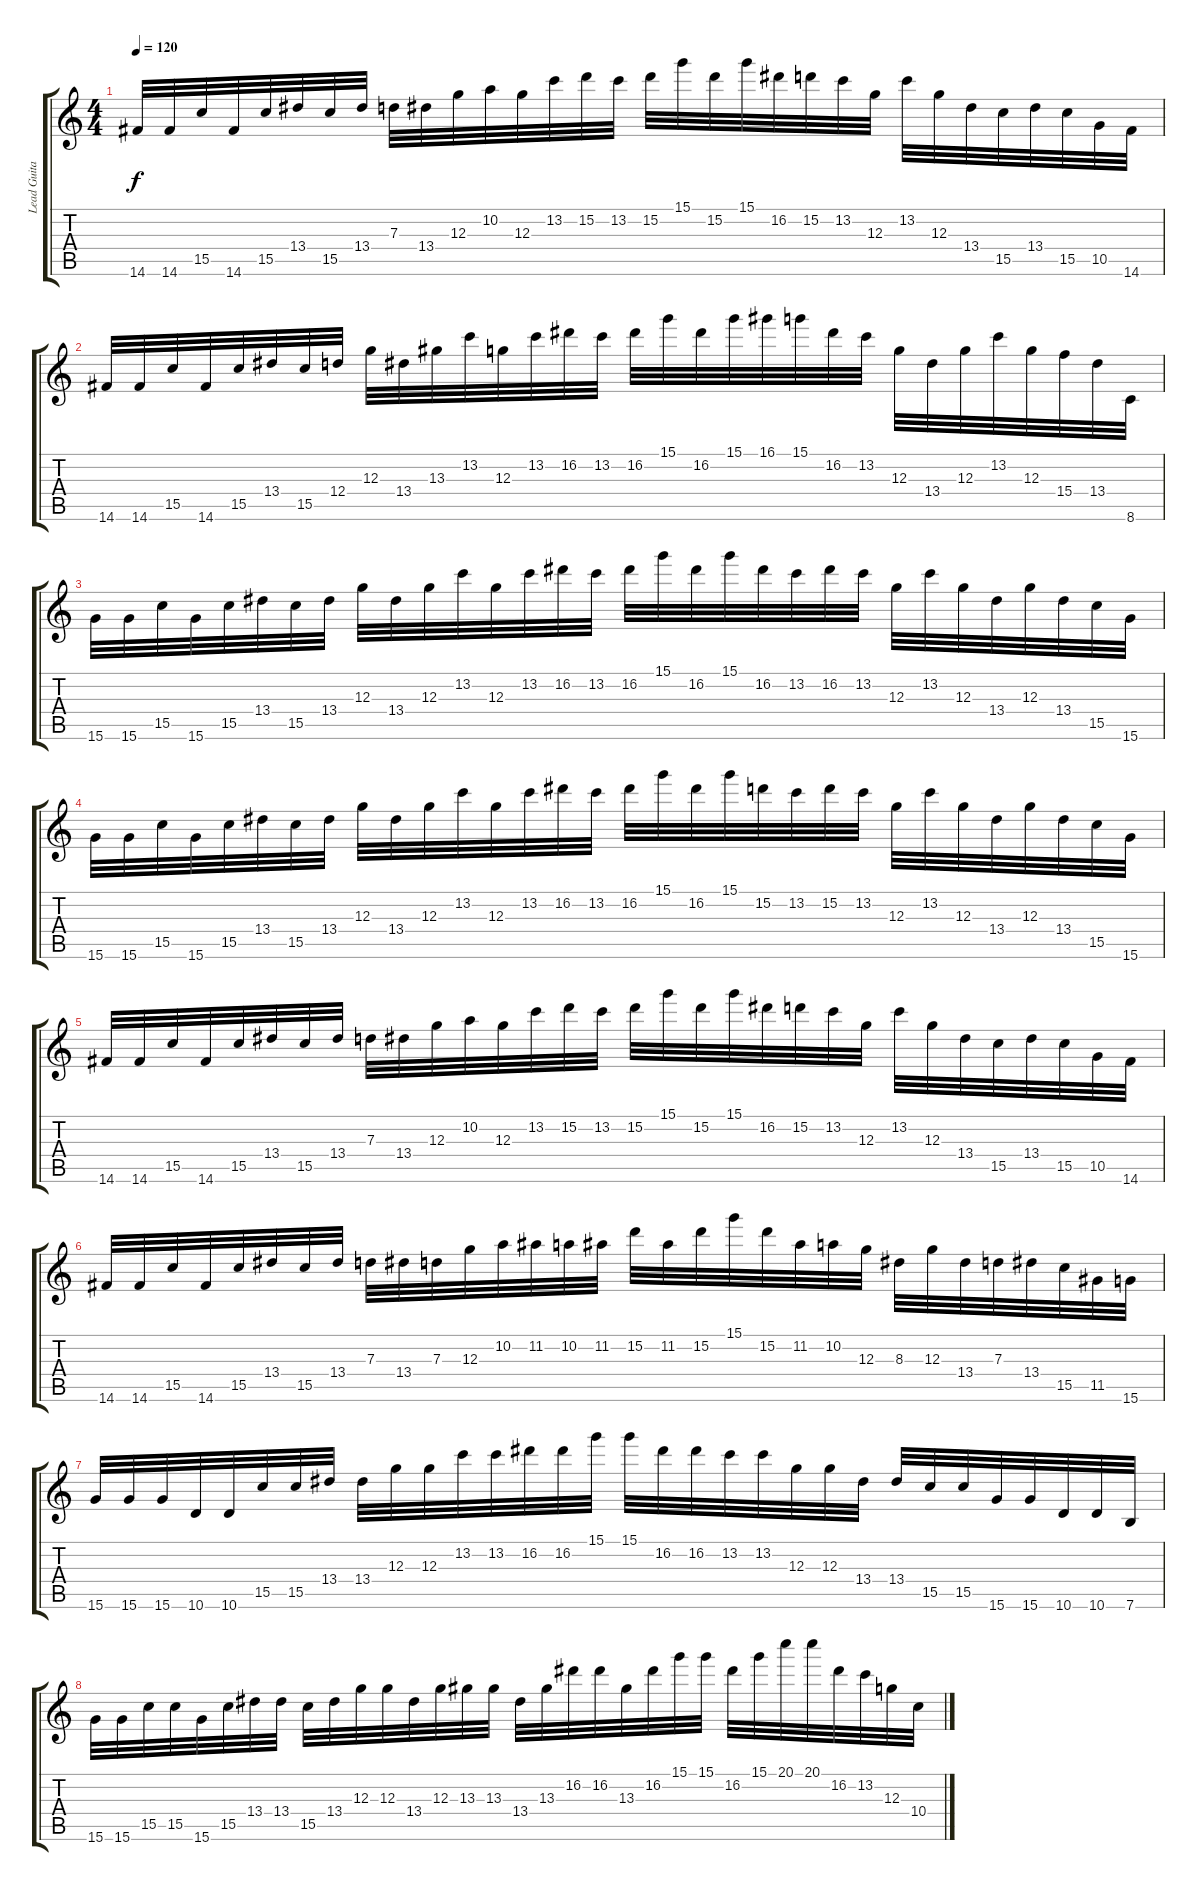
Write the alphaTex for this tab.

\track ("Lead Guitars" "Lead Guita") {instrument overdrivenguitar}
\staff {score tabs}
\tuning (E4 B3 G3 D3 A2 E2) {hide}
\ts (4 4)
\tempo 120
\clef g2
\ks c
14.6.32{dy f} 14.6.32 15.5.32 14.6.32 15.5.32 13.4.32 15.5.32 13.4.32 7.3.32 13.4.32 12.3.32 10.2.32 12.3.32 13.2.32 15.2.32 13.2.32 15.2.32 15.1.32 15.2.32 15.1.32 16.2.32 15.2.32 13.2.32 12.3.32 13.2.32 12.3.32 13.4.32 15.5.32 13.4.32 15.5.32 10.5.32 14.6.32 |
14.6.32 14.6.32 15.5.32 14.6.32 15.5.32 13.4.32 15.5.32 12.4.32 12.3.32 13.4.32 13.3.32 13.2.32 12.3.32 13.2.32 16.2.32 13.2.32 16.2.32 15.1.32 16.2.32 15.1.32 16.1.32 15.1.32 16.2.32 13.2.32 12.3.32 13.4.32 12.3.32 13.2.32 12.3.32 15.4.32 13.4.32 8.6.32 |
15.6.32 15.6.32 15.5.32 15.6.32 15.5.32 13.4.32 15.5.32 13.4.32 12.3.32 13.4.32 12.3.32 13.2.32 12.3.32 13.2.32 16.2.32 13.2.32 16.2.32 15.1.32 16.2.32 15.1.32 16.2.32 13.2.32 16.2.32 13.2.32 12.3.32 13.2.32 12.3.32 13.4.32 12.3.32 13.4.32 15.5.32 15.6.32 |
15.6.32 15.6.32 15.5.32 15.6.32 15.5.32 13.4.32 15.5.32 13.4.32 12.3.32 13.4.32 12.3.32 13.2.32 12.3.32 13.2.32 16.2.32 13.2.32 16.2.32 15.1.32 16.2.32 15.1.32 15.2.32 13.2.32 15.2.32 13.2.32 12.3.32 13.2.32 12.3.32 13.4.32 12.3.32 13.4.32 15.5.32 15.6.32 |
14.6.32 14.6.32 15.5.32 14.6.32 15.5.32 13.4.32 15.5.32 13.4.32 7.3.32 13.4.32 12.3.32 10.2.32 12.3.32 13.2.32 15.2.32 13.2.32 15.2.32 15.1.32 15.2.32 15.1.32 16.2.32 15.2.32 13.2.32 12.3.32 13.2.32 12.3.32 13.4.32 15.5.32 13.4.32 15.5.32 10.5.32 14.6.32 |
14.6.32 14.6.32 15.5.32 14.6.32 15.5.32 13.4.32 15.5.32 13.4.32 7.3.32 13.4.32 7.3.32 12.3.32 10.2.32 11.2.32 10.2.32 11.2.32 15.2.32 11.2.32 15.2.32 15.1.32 15.2.32 11.2.32 10.2.32 12.3.32 8.3.32 12.3.32 13.4.32 7.3.32 13.4.32 15.5.32 11.5.32 15.6.32 |
15.6.32 15.6.32 15.6.32 10.6.32 10.6.32 15.5.32 15.5.32 13.4.32 13.4.32 12.3.32 12.3.32 13.2.32 13.2.32 16.2.32 16.2.32 15.1.32 15.1.32 16.2.32 16.2.32 13.2.32 13.2.32 12.3.32 12.3.32 13.4.32 13.4.32 15.5.32 15.5.32 15.6.32 15.6.32 10.6.32 10.6.32 7.6.32 |
15.6.32 15.6.32 15.5.32 15.5.32 15.6.32 15.5.32 13.4.32 13.4.32 15.5.32 13.4.32 12.3.32 12.3.32 13.4.32 12.3.32 13.3.32 13.3.32 13.4.32 13.3.32 16.2.32 16.2.32 13.3.32 16.2.32 15.1.32 15.1.32 16.2.32 15.1.32 20.1.32 20.1.32 16.2.32 13.2.32 12.3.32 10.4.32
